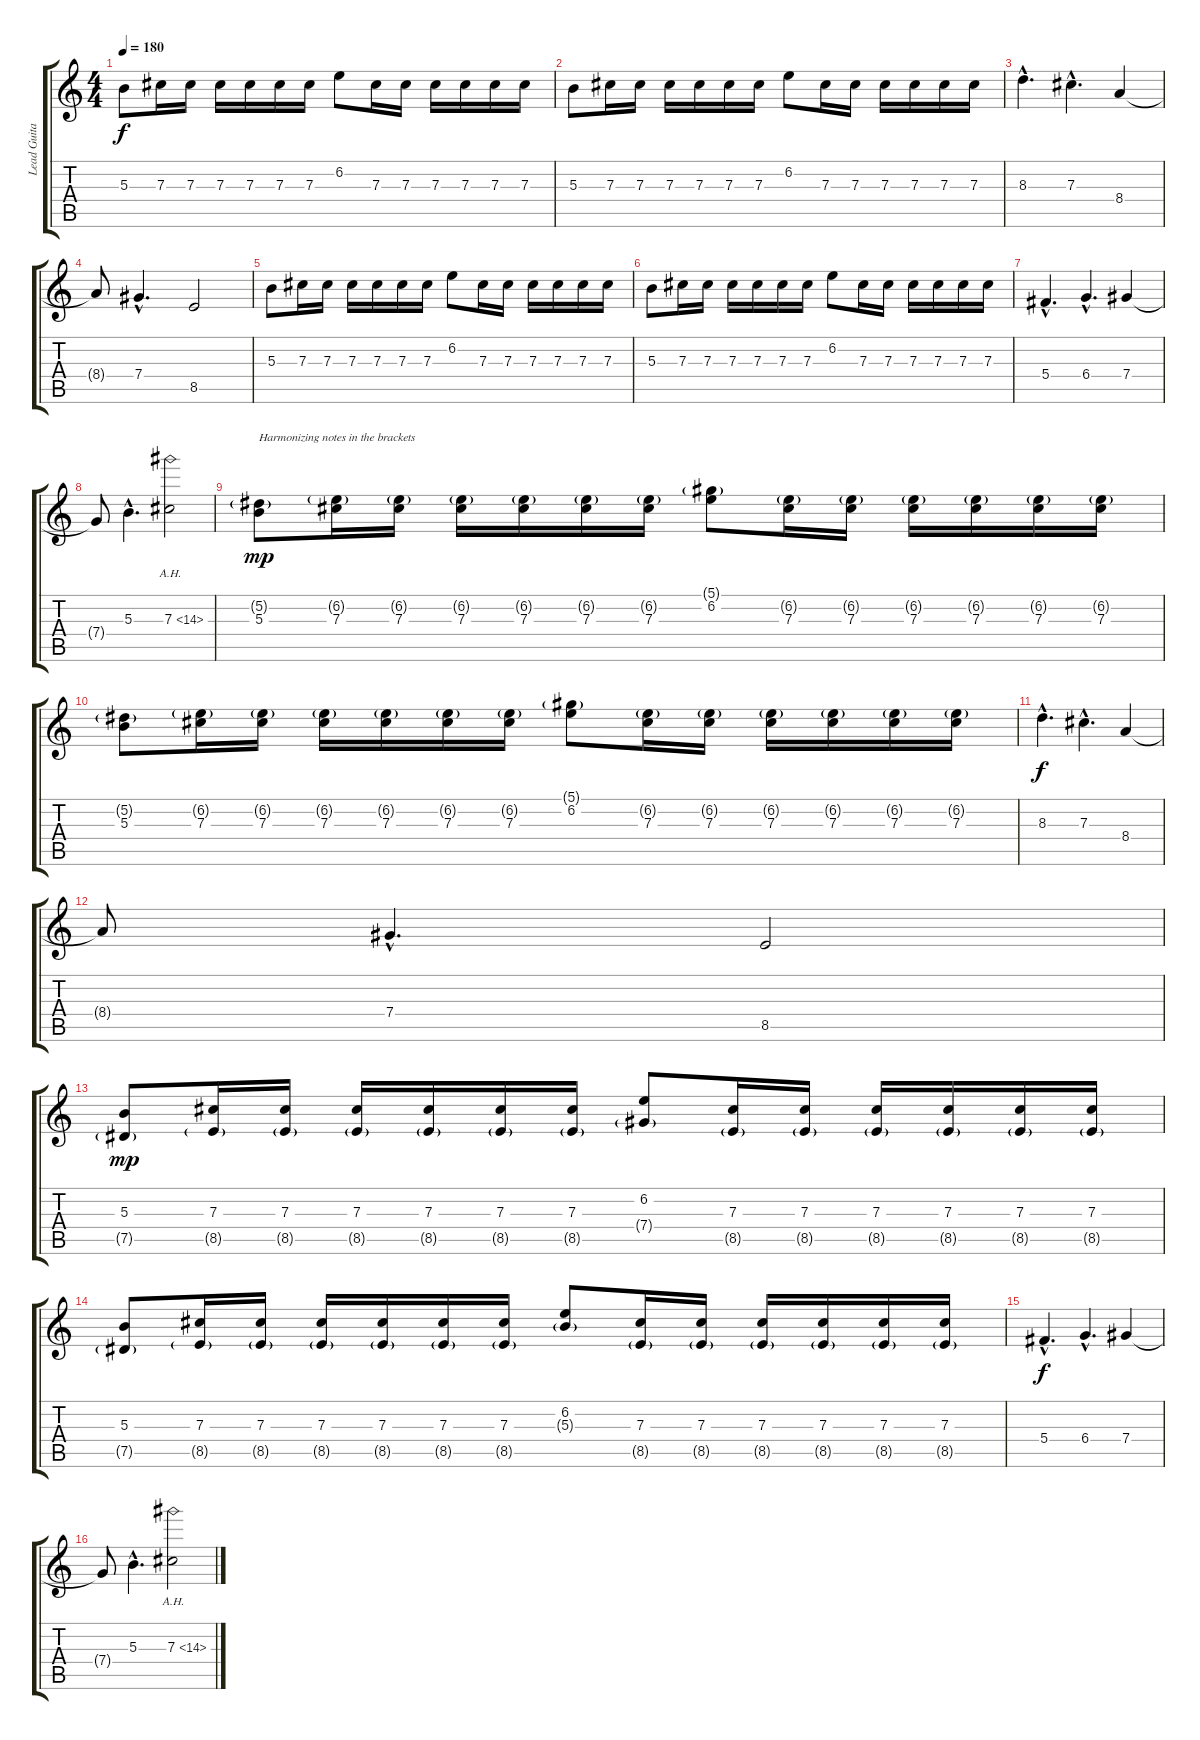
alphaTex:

\track ("Lead Guitar" "Lead Guita") {instrument distortionguitar}
\staff {score tabs}
\tuning (Eb4 Bb3 Gb3 Db3 Ab2 Eb2) {hide}
\ts (4 4)
\tempo 180
\clef g2
\ks c
5.3.8{dy f instrument distortionguitar} 7.3.16 7.3.16 7.3.16 7.3.16 7.3.16 7.3.16 6.2.8 7.3.16 7.3.16 7.3.16 7.3.16 7.3.16 7.3.16 |
5.3.8 7.3.16 7.3.16 7.3.16 7.3.16 7.3.16 7.3.16 6.2.8 7.3.16 7.3.16 7.3.16 7.3.16 7.3.16 7.3.16 |
8.3{hac}.4{d} 7.3{hac}.4{d} 8.4.4 |
8.4{t}.8 7.4{hac}.4{d} 8.5.2 |
5.3.8 7.3.16 7.3.16 7.3.16 7.3.16 7.3.16 7.3.16 6.2.8 7.3.16 7.3.16 7.3.16 7.3.16 7.3.16 7.3.16 |
5.3.8 7.3.16 7.3.16 7.3.16 7.3.16 7.3.16 7.3.16 6.2.8 7.3.16 7.3.16 7.3.16 7.3.16 7.3.16 7.3.16 |
5.4{hac}.4{d} 6.4{hac}.4{d} 7.4.4 |
7.4{t}.8 5.3{hac}.4{d} 7.3{ah 7}.2 |
(5.2{g} 5.3).8{txt "Harmonizing notes in the brackets" dy mp} (6.2{g} 7.3).16 (6.2{g} 7.3).16 (6.2{g} 7.3).16 (6.2{g} 7.3).16 (6.2{g} 7.3).16 (6.2{g} 7.3).16 (5.1{g} 6.2).8 (6.2{g} 7.3).16 (6.2{g} 7.3).16 (6.2{g} 7.3).16 (6.2{g} 7.3).16 (6.2{g} 7.3).16 (6.2{g} 7.3).16 |
(5.2{g} 5.3).8 (6.2{g} 7.3).16 (6.2{g} 7.3).16 (6.2{g} 7.3).16 (6.2{g} 7.3).16 (6.2{g} 7.3).16 (6.2{g} 7.3).16 (5.1{g} 6.2).8 (6.2{g} 7.3).16 (6.2{g} 7.3).16 (6.2{g} 7.3).16 (6.2{g} 7.3).16 (6.2{g} 7.3).16 (6.2{g} 7.3).16 |
8.3{hac}.4{d dy f} 7.3{hac}.4{d} 8.4.4 |
8.4{t}.8 7.4{hac}.4{d} 8.5.2 |
(5.3 7.5{g}).8{dy mp} (7.3 8.5{g}).16 (7.3 8.5{g}).16 (7.3 8.5{g}).16 (7.3 8.5{g}).16 (7.3 8.5{g}).16 (7.3 8.5{g}).16 (6.2 7.4{g}).8 (7.3 8.5{g}).16 (7.3 8.5{g}).16 (7.3 8.5{g}).16 (7.3 8.5{g}).16 (7.3 8.5{g}).16 (7.3 8.5{g}).16 |
(5.3 7.5{g}).8 (7.3 8.5{g}).16 (7.3 8.5{g}).16 (7.3 8.5{g}).16 (7.3 8.5{g}).16 (7.3 8.5{g}).16 (7.3 8.5{g}).16 (6.2 5.3{g}).8 (7.3 8.5{g}).16 (7.3 8.5{g}).16 (7.3 8.5{g}).16 (7.3 8.5{g}).16 (7.3 8.5{g}).16 (7.3 8.5{g}).16 |
5.4{hac}.4{d dy f} 6.4{hac}.4{d} 7.4.4 |
7.4{t}.8 5.3{hac}.4{d} 7.3{ah 7}.2
